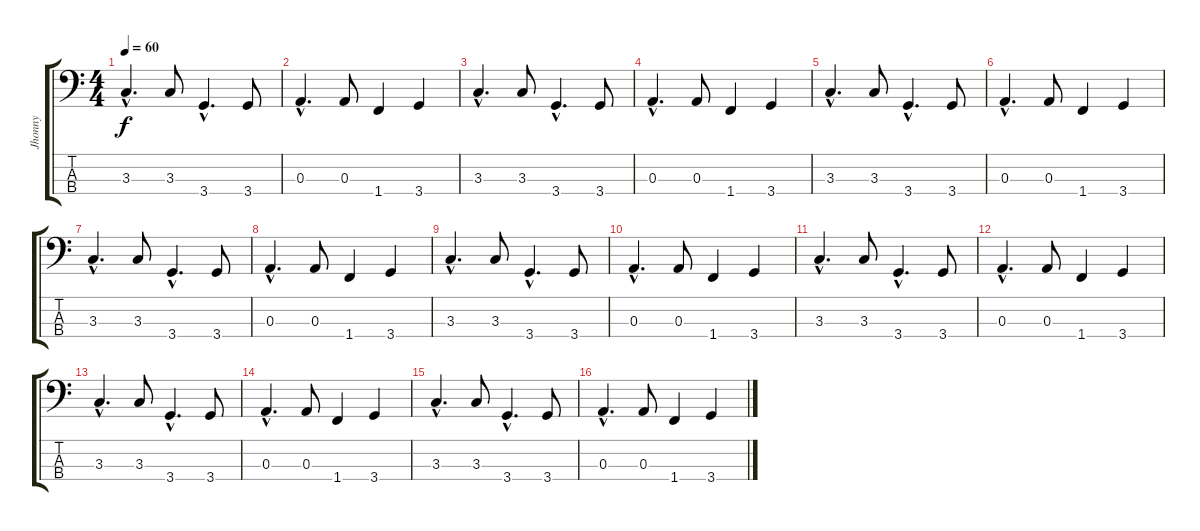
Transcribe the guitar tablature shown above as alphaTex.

\track ("Jhonny" "Jhonny") {instrument electricbassfinger}
\staff {score tabs}
\tuning (G2 D2 A1 E1) {hide}
\ts (4 4)
\tempo 60
\clef f4
\ks c
3.3{hac}.4{d dy f} 3.3.8 3.4{hac}.4{d} 3.4.8 |
0.3{hac}.4{d} 0.3.8 1.4.4 3.4.4 |
3.3{hac}.4{d} 3.3.8 3.4{hac}.4{d} 3.4.8 |
0.3{hac}.4{d} 0.3.8 1.4.4 3.4.4 |
3.3{hac}.4{d} 3.3.8 3.4{hac}.4{d} 3.4.8 |
0.3{hac}.4{d} 0.3.8 1.4.4 3.4.4 |
3.3{hac}.4{d} 3.3.8 3.4{hac}.4{d} 3.4.8 |
0.3{hac}.4{d} 0.3.8 1.4.4 3.4.4 |
3.3{hac}.4{d} 3.3.8 3.4{hac}.4{d} 3.4.8 |
0.3{hac}.4{d} 0.3.8 1.4.4 3.4.4 |
3.3{hac}.4{d} 3.3.8 3.4{hac}.4{d} 3.4.8 |
0.3{hac}.4{d} 0.3.8 1.4.4 3.4.4 |
3.3{hac}.4{d} 3.3.8 3.4{hac}.4{d} 3.4.8 |
0.3{hac}.4{d} 0.3.8 1.4.4 3.4.4 |
3.3{hac}.4{d} 3.3.8 3.4{hac}.4{d} 3.4.8 |
0.3{hac}.4{d} 0.3.8 1.4.4 3.4.4
